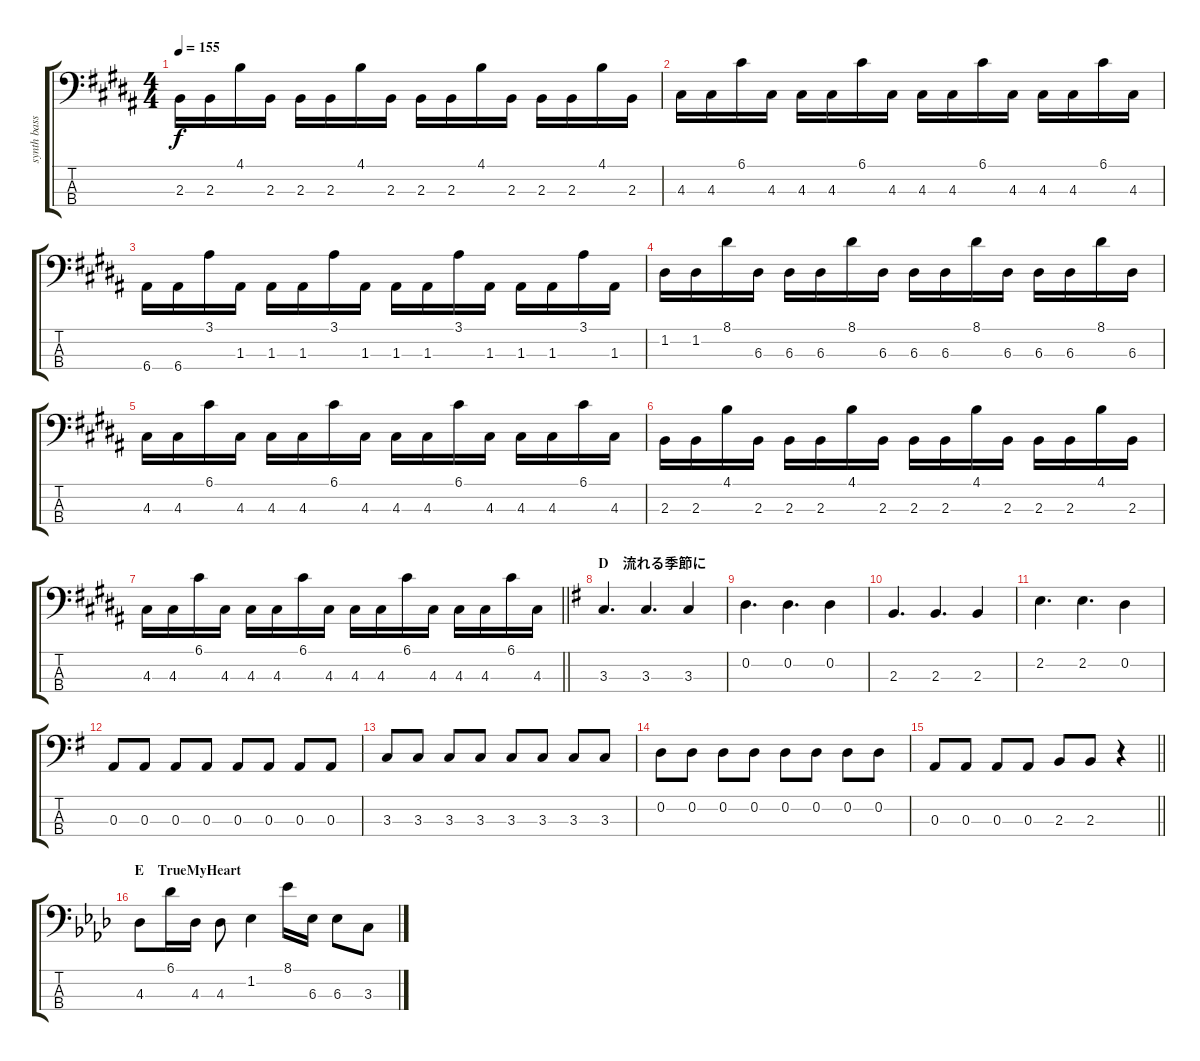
\track ("synth bass" "synth bass") {instrument synthbass2}
\staff {score tabs}
\tuning (G2 D2 A1 E1) {hide}
\ts (4 4)
\tempo 155
\clef f4
\ks b
2.3.16{dy f} 2.3.16 4.1.16 2.3.16 2.3.16 2.3.16 4.1.16 2.3.16 2.3.16 2.3.16 4.1.16 2.3.16 2.3.16 2.3.16 4.1.16 2.3.16 |
4.3.16 4.3.16 6.1.16 4.3.16 4.3.16 4.3.16 6.1.16 4.3.16 4.3.16 4.3.16 6.1.16 4.3.16 4.3.16 4.3.16 6.1.16 4.3.16 |
6.4.16 6.4.16 3.1.16 1.3.16 1.3.16 1.3.16 3.1.16 1.3.16 1.3.16 1.3.16 3.1.16 1.3.16 1.3.16 1.3.16 3.1.16 1.3.16 |
1.2.16 1.2.16 8.1.16 6.3.16 6.3.16 6.3.16 8.1.16 6.3.16 6.3.16 6.3.16 8.1.16 6.3.16 6.3.16 6.3.16 8.1.16 6.3.16 |
4.3.16 4.3.16 6.1.16 4.3.16 4.3.16 4.3.16 6.1.16 4.3.16 4.3.16 4.3.16 6.1.16 4.3.16 4.3.16 4.3.16 6.1.16 4.3.16 |
2.3.16 2.3.16 4.1.16 2.3.16 2.3.16 2.3.16 4.1.16 2.3.16 2.3.16 2.3.16 4.1.16 2.3.16 2.3.16 2.3.16 4.1.16 2.3.16 |
\barLineRight lightlight
4.3.16 4.3.16 6.1.16 4.3.16 4.3.16 4.3.16 6.1.16 4.3.16 4.3.16 4.3.16 6.1.16 4.3.16 4.3.16 4.3.16 6.1.16 4.3.16 |
\section ("" "D　流れる季節に")
\ks g
3.3.4{d} 3.3.4{d} 3.3.4 |
0.2.4{d} 0.2.4{d} 0.2.4 |
2.3.4{d} 2.3.4{d} 2.3.4 |
2.2.4{d} 2.2.4{d} 0.2.4 |
0.3.8 0.3.8 0.3.8 0.3.8 0.3.8 0.3.8 0.3.8 0.3.8 |
3.3.8 3.3.8 3.3.8 3.3.8 3.3.8 3.3.8 3.3.8 3.3.8 |
0.2.8 0.2.8 0.2.8 0.2.8 0.2.8 0.2.8 0.2.8 0.2.8 |
\barLineRight lightlight
0.3.8 0.3.8 0.3.8 0.3.8 2.3.8 2.3.8 r.4 |
\section ("" "E　TrueMyHeart")
\ks ab
4.3.8 6.1.16 4.3.16 4.3.8 1.2.4 8.1.16 6.3.16 6.3.8 3.3.8
